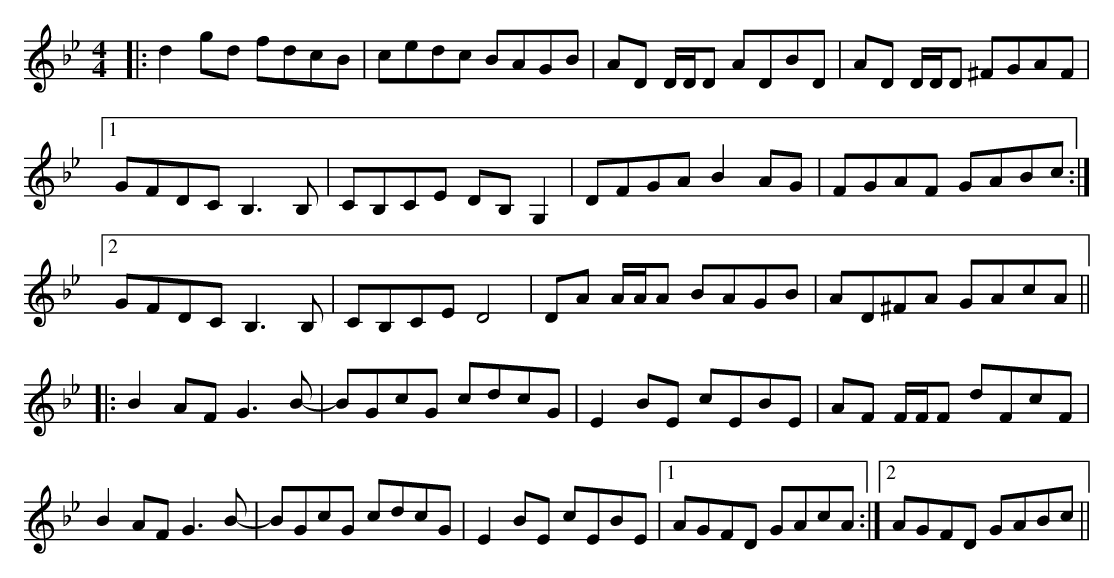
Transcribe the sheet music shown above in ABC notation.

X:1
M:4/4
K:Gmin
|:d2 gd fdcB|cedc BAGB|AD D/D/D ADBD|AD D/D/D ^FGAF|
[1 GFDC B,3 B,| CB,CE DB, G,2| DFGA B2 AG|FGAF GABc:|
[2 GFDC B,3 B,| CB,CE D4| DA A/A/A BAGB|AD^FA GAcA||
|:B2 AF G3 B-|BGcG cdcG|E2 BE cEBE|AF F/F/F dFcF|
B2 AF G3 B-|BGcG cdcG|E2 BE cEBE|1 AGFD GAcA:|2 AGFD GABc||
